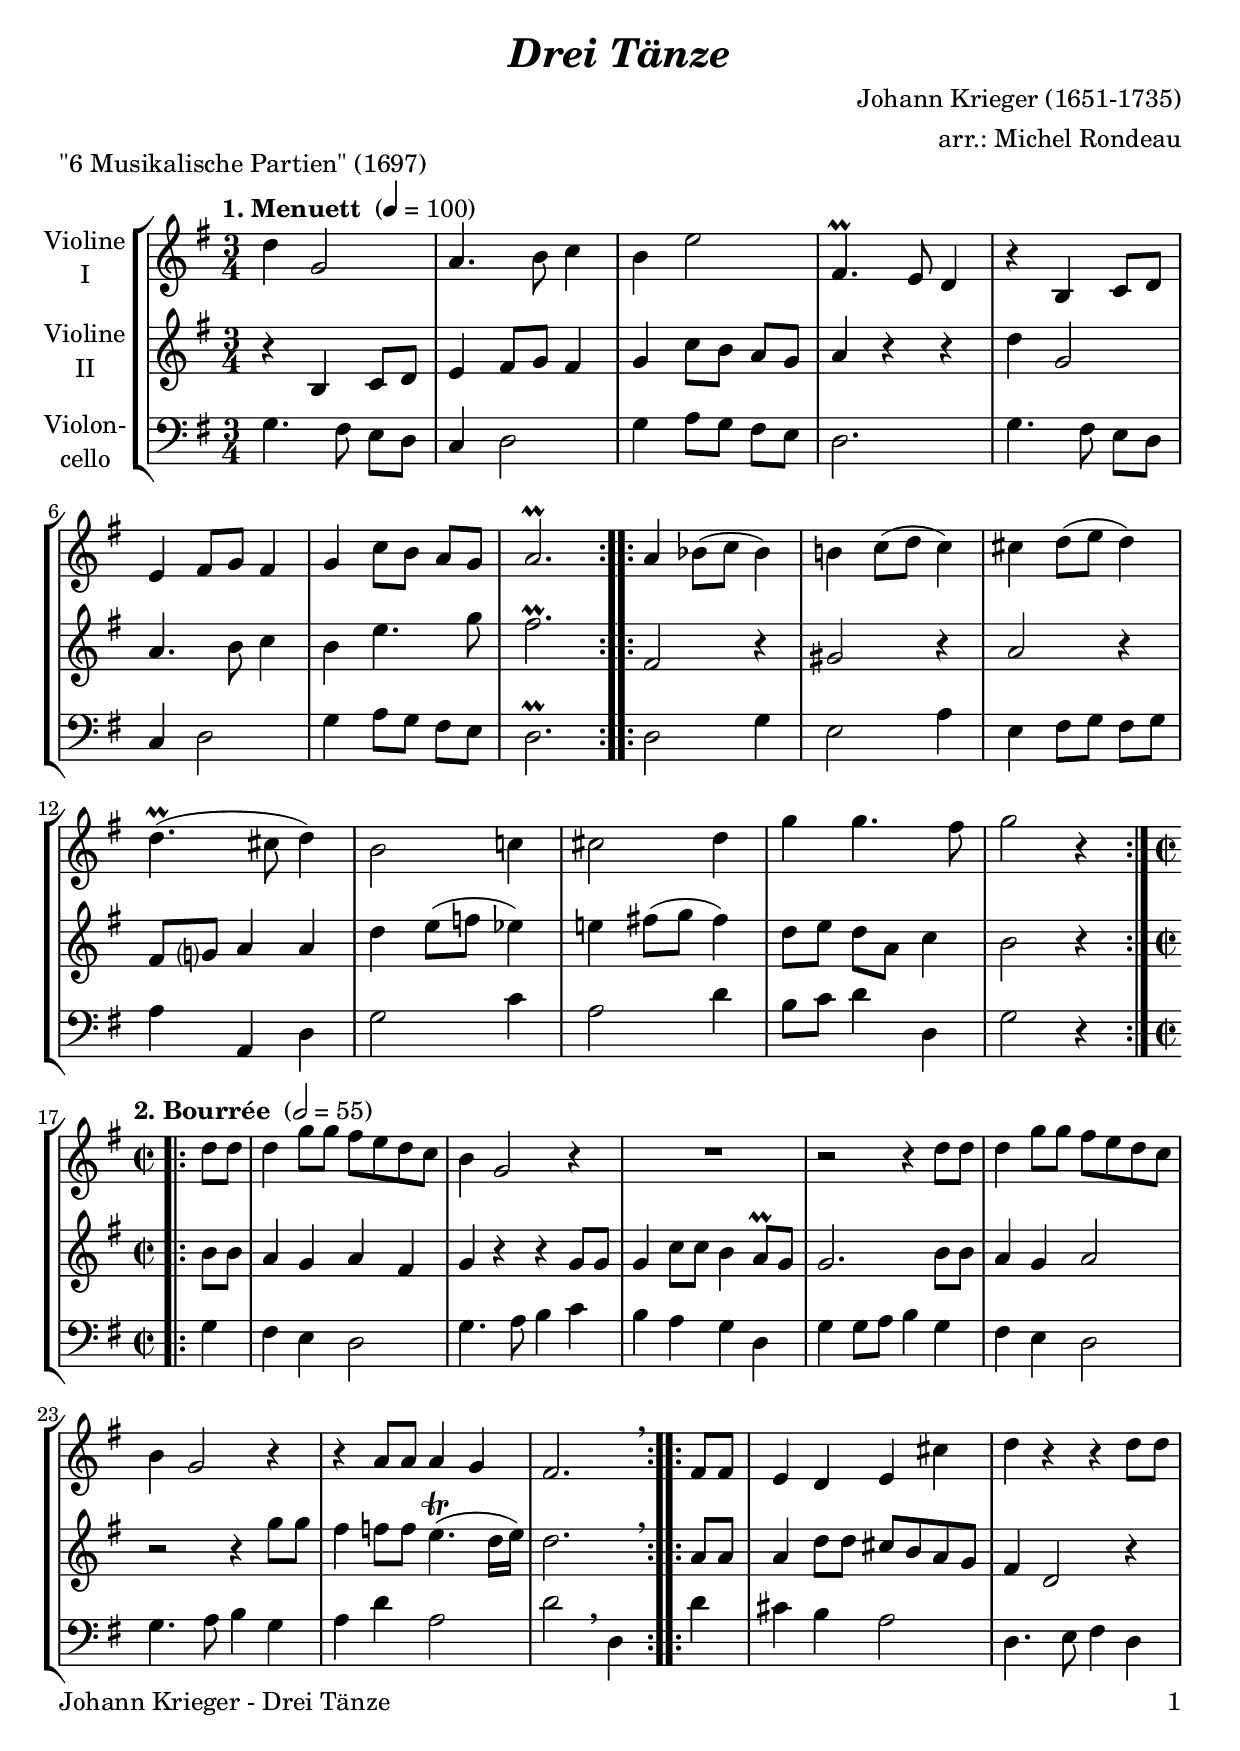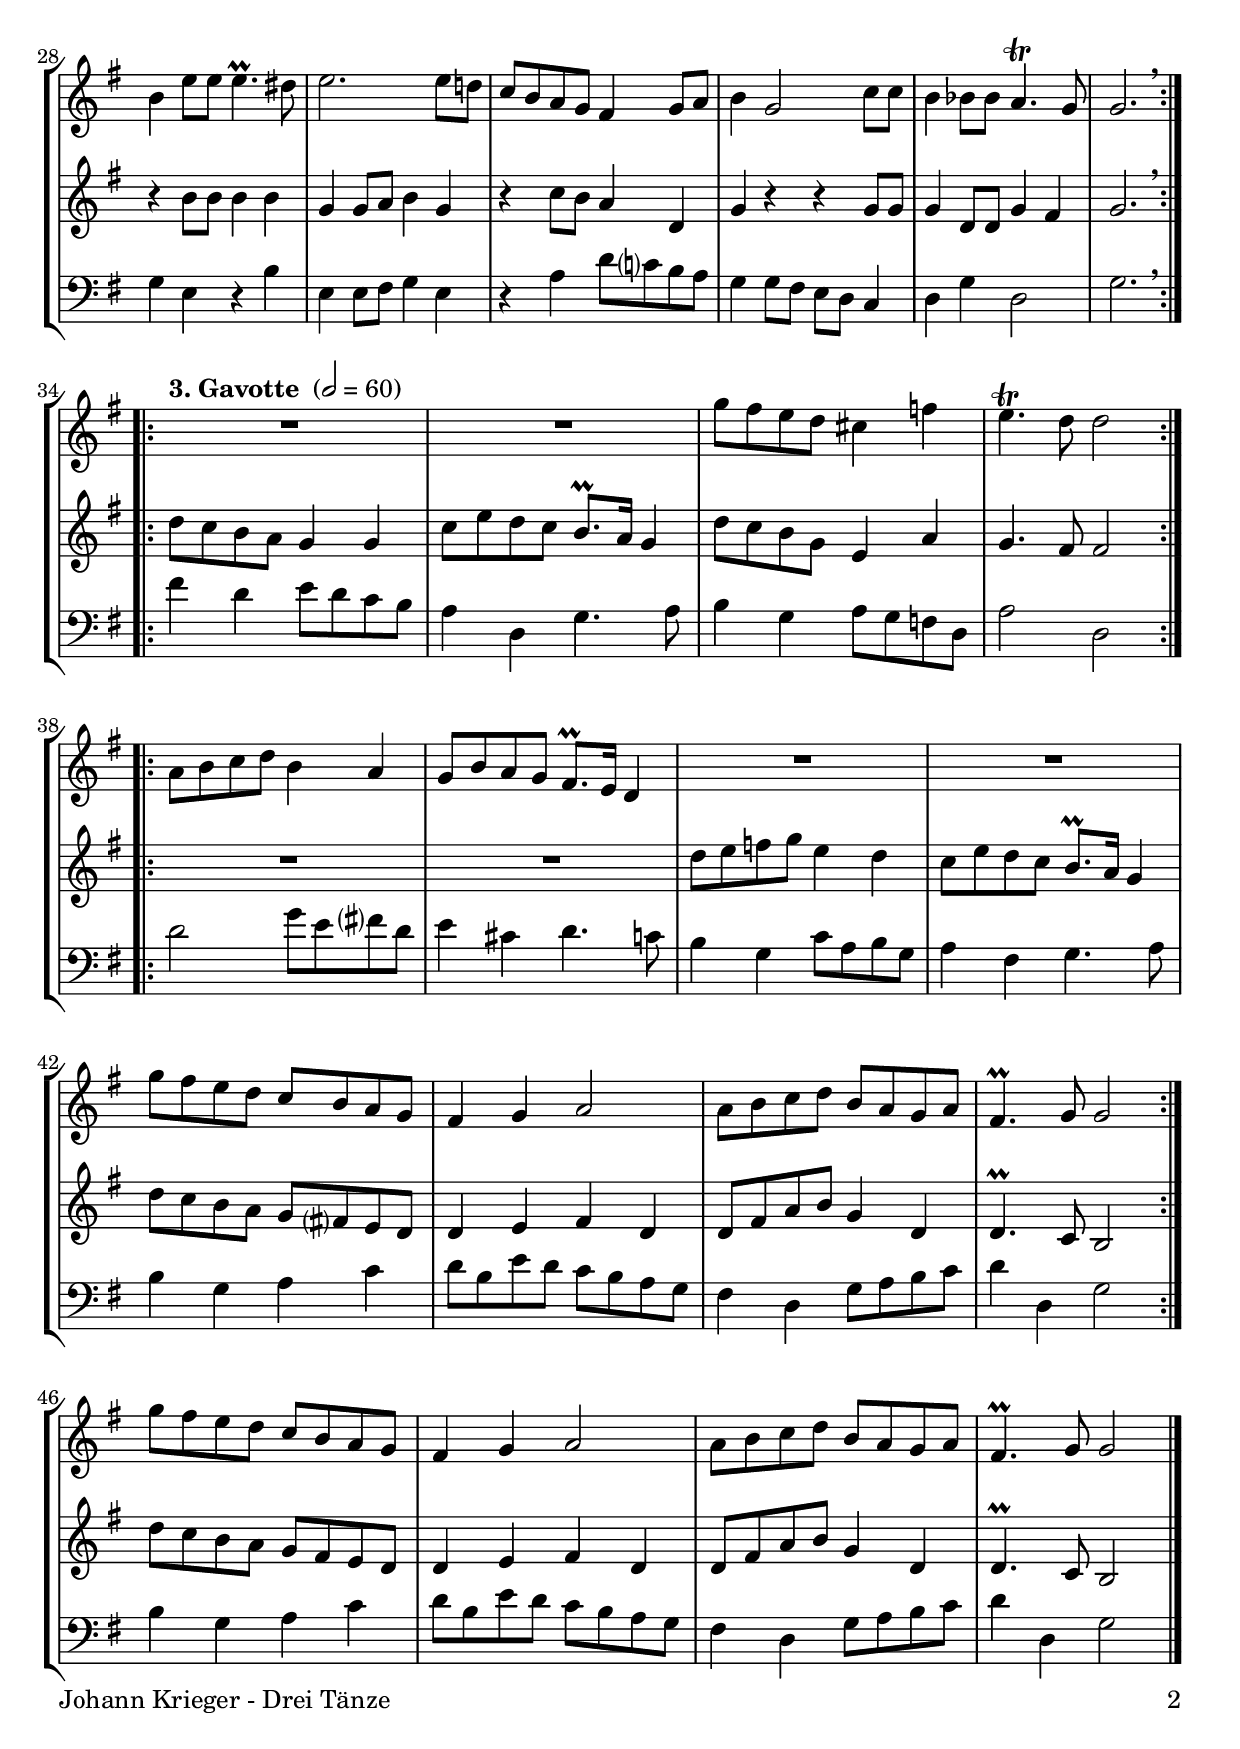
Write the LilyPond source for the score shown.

\version "2.20.2"
\include "deutsch.ly"

#(set-global-staff-size 22)

\header {
  title     = \markup \bold \italic "Drei Tänze"
  composer  = "Johann Krieger (1651-1735)"
  arranger  = "arr.: Michel Rondeau"
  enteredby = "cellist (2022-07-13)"
  piece     = "\"6 Musikalische Partien\" (1697)"
}

voiceconsts = {
 \key g \major
 \time 3/4
 \clef "treble"
% \numericTimeSignature
 \compressEmptyMeasures
  % Set default beaming for all staves
  \set Timing.beamExceptions = #'()
  \set Timing.baseMoment     = #(ly:make-moment 1 4)
  \set Timing.beatStructure  = #'(1 1 1) 
}

mipz = "pizzicato strings"
mivl = "violin"
mivc = "cello"

introa = {        \tempo "1. Menuett " 4=100 }
introb = { \break \tempo "2. Bourrée " 2=55 \time 2/2 }
introc = { \break \tempo "3. Gavotte " 2=60 }

va = \relative c'' {
  \voiceconsts

  \introa
  \repeat volta 2 {
    d4 g,2
    a4. h8 c4
    h e2
    fis,4.\prall e8 d4
    r h c8 d
    e4 fis8 g fis4
    g c8 h a g
    a2.\prall
  }
  \repeat volta 2 {
    a4 b8( c b4)
    h!4 c8( d c4)
    cis d8( e d4)
    d4.(\prall cis8 d4)
    h2 c!4
    cis2 d4
    g g4. fis8
    g2 r4
  }

  \introb
  \repeat volta 2 {
    \partial 4 d8 d
    d4 g8 g fis e d c
    h4 g2 r4
    R1
    r2 r4 d'8 d
    d4 g8 g
    fis e d c

    h4 g2 r4
    r a8 a a4 g
    fis2. \breathe
  }
  \repeat volta 2 {
    fis8 fis
    e4 d e cis'
    d r r d8 d
    h4 e8 e e4.\prall dis8

    e2. e8 d!
    c h a g fis4 g8 a
    h4 g2 c8 c
    h4 b8 b a4.\trill g8
    \partial 2. g2. \breathe
  }

  \introc
  \repeat volta 2 {
    R1*2
    g'8 fis e d cis4 f
    e4.\trill d8 d2
  }
  \repeat volta 2 {
    a8 h c d h4 a
    g8 h a g fis8.\prall e16 d4

    R1*2
    g'8 fis e d c h a g
    fis4 g a2
    a8 h c d h a g a
    fis4.\prall g8 g2
  }

  g'8 fis e d c h a g
  fis4 g a2
  a8 h c d h a g a
  fis4.\prall g8 g2 \bar "|."
}

vb = \relative c' {
  \voiceconsts

  \introa
  \repeat volta 2 {
    r4 h c8 d
    e4 fis8 g fis4
    g c8 h a g
    a4 r r
    d g,2
    a4. h8 c4
    h e4. g8
    fis2.\prall
  }
  \repeat volta 2 {
    fis,2 r4
    gis2 r4
    a2 r4
    fis8 g? a4 a
    d e8( f es4)
    e! fis!8(( g fis4)
    d8 e d a c4
    h2 r4
  }

  \introb
  \repeat volta 2 {
    \partial 4 h8 h
    a4 g a fis
    g r r g8 g
    g4 c8 c h4 a8\prall g
    g2. h8 h
    a4 g a2

    r r4 g'8 g
    fis4 f8 f e4.(\trill d16 e)
    d2. \breathe
  }
  \repeat volta 2 {
    a8 a
    a4 d8 d cis h a g
    fis4 d2 r4

    r h'8 h h4 h
    g g8 a h4 g
    r c8 h a4 d,
    g r r g8 g
    g4 d8 d g4 fis
    \partial 2. g2. \breathe
  }

  \introc
  \repeat volta 2 {
    d'8 c h a g4 g
    c8 e d c h8.\prall a16 g4
    d'8 c h g e4 a
    g4. fis8 fis2
  }
  \repeat volta 2 {
    R1*2

    d'8 e f g e4 d
    c8 e d c h8.\prall a16 g4
    d'8 c h a g fis? e d
    d4 e fis d
    d8 fis a h g4 d

    d4.\prall c8 h2
  }
  d'8 c h a g fis e d
  d4 e fis d
  d8 fis a h g4 d
  d4.\prall c8 h2 \bar "|."
}

vc = \relative c' {
  \voiceconsts
  \clef "bass"
  
  \introa
  \repeat volta 2 {
    g4. fis8 e d
    c4 d2
    g4 a8 g fis e
    d2.
    g4. fis8 e d
    c4 d2
    g4 a8 g fis e
    d2.\prall
  }
  \repeat volta 2 {
    d2 g4
    e2 a4
    e fis8 g fis g
    a4 a, d
    g2 c4
    a2 d4
    h8 c d4 d,
    g2 r4
  }

  \introb
  \repeat volta 2 {
    \partial 4 g
    fis e d2
    g4. a8 h4 c
    h a g d
    g g8 a h4 g
    fis e d2

    g4. a8 h4 g
    a d a2
    d2 \breathe d,4
  }
  \repeat volta 2 {
    d'
    cis h a2
    d,4. e8 fis4 d
    g e r h'

    e, e8 fis g4 e
    r a d8 c? h a
    g4 g8 fis e d c4
    d g d2
    \partial 2. g2. \breathe
  }

  \introc
  \repeat volta 2 {
    fis'4 d e8 d c h
    a4 d, g4. a8
    h4 g a8 g f d
    a'2 d,
  }
  \repeat volta 2 {
    d' g8 e fis? d

    e4 cis d4. c8
    h4 g c8 a h g
    a4 fis g4. a8
    h4 g a c
    d8 h e d c h a g

    fis4 d g8 a h c
    d4 d, g2
  }
  h4 g a c
  d8 h e d c h a g
  fis4 d g8 a h c
  d4 d, g2 \bar "|."
}


music = \new StaffGroup <<
      \new Staff {
        \set Staff.midiInstrument = \mivl
        \set Staff.instrumentName = \markup \center-column { "Violine" "I" }
        \transpose g g { \va }
      }

      \new Staff {
        \set Staff.midiInstrument = \mivl
        \set Staff.instrumentName = \markup \center-column { "Violine" "II" }
        \transpose g g { \vb }
      }

      \new Staff {
        \set Staff.midiInstrument = \mivc
        \set Staff.instrumentName = \markup \center-column { "Violon-" "cello" }
        \transpose g g { \vc }
      }      
>>

\book {
   \paper {
    print-page-number = ##t
    print-first-page-number = ##t
    ragged-last-bottom = ##f
    oddHeaderMarkup = \markup \null
    evenHeaderMarkup = \markup \null
    oddFooterMarkup = \markup {
      \fill-line {
        \on-the-fly #print-page-number-check-first
        "Johann Krieger - Drei Tänze" \fromproperty #'page:page-number-string
      }
    }
    evenFooterMarkup = \oddFooterMarkup
  } \score {
    \music
    \layout {}
  }

  \score {
    \unfoldRepeats \music

    \midi {
      \context {
        \Score
      }
    }
  }
}
